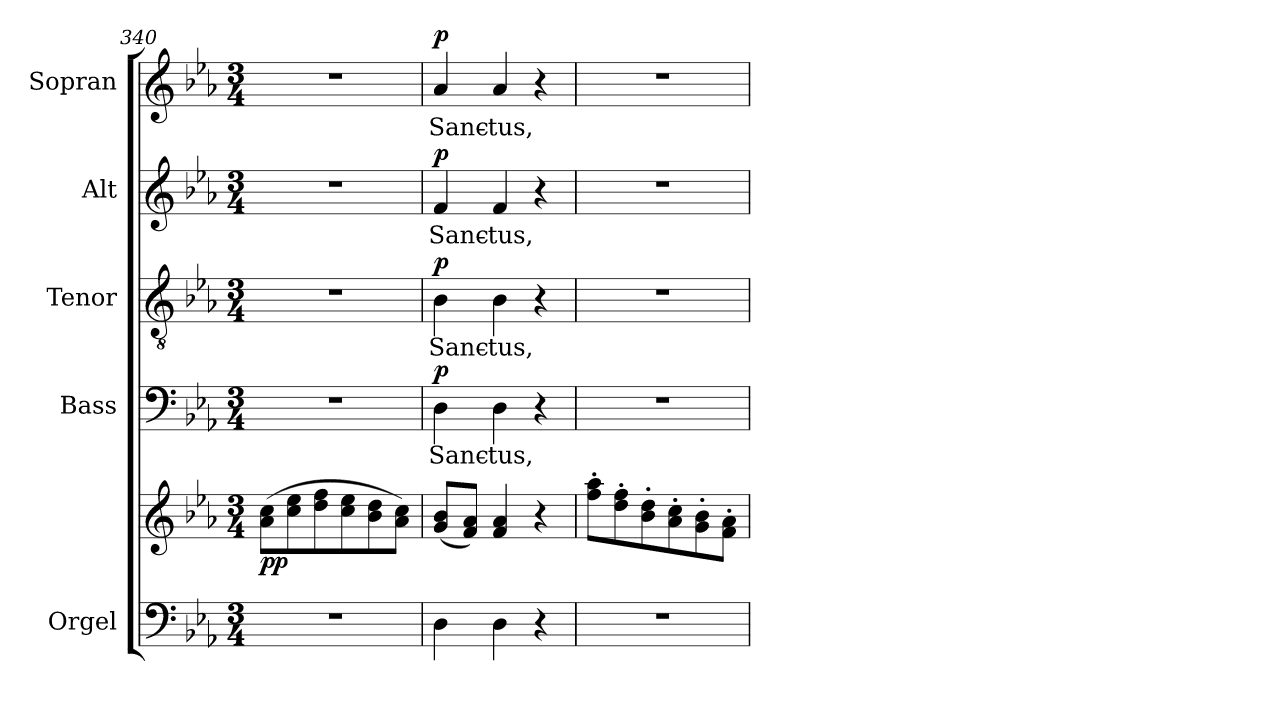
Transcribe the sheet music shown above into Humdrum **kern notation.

**kern	**kern	**dynam	**kern	**text	**dynam	**kern	**text	**dynam	**kern	**text	**dynam	**kern	**text	**dynam
*part5	*part5	*part5	*part4	*part4	*part4	*part3	*part3	*part3	*part2	*part2	*part2	*part1	*part1	*part1
*staff6	*staff5	*staff5/6	*staff4	*staff4	*staff4	*staff3	*staff3	*staff3	*staff2	*staff2	*staff2	*staff1	*staff1	*staff1
*I"Orgel	*	*	*I"Bass	*	*	*I"Tenor	*	*	*I"Alt	*	*	*I"Sopran	*	*
*I'Org.	*	*	*I'B.	*	*	*I'T.	*	*	*I'A.	*	*	*I'S.	*	*
*clefF4	*clefG2	*	*clefF4	*	*	*clefGv2	*	*	*clefG2	*	*	*clefG2	*	*
*k[b-e-a-]	*k[b-e-a-]	*	*k[b-e-a-]	*	*	*k[b-e-a-]	*	*	*k[b-e-a-]	*	*	*k[b-e-a-]	*	*
*E-:	*E-:	*	*E-:	*	*	*E-:	*	*	*E-:	*	*	*E-:	*	*
*M3/4	*M3/4	*	*M3/4	*	*	*M3/4	*	*	*M3/4	*	*	*M3/4	*	*
=340	=340	=340	=340	=340	=340	=340	=340	=340	=340	=340	=340	=340	=340	=340
!	!	!LO:DY:b	!	!	!	!	!	!	!	!	!	!	!	!
2.r	(>8a-\ 8cc\L	pp	2.r	.	.	2.r	.	.	2.r	.	.	2.r	.	.
.	8cc\ 8ee-\	.	.	.	.	.	.	.	.	.	.	.	.	.
.	8dd\ 8ff\	.	.	.	.	.	.	.	.	.	.	.	.	.
.	8cc\ 8ee-\	.	.	.	.	.	.	.	.	.	.	.	.	.
.	8b-\ 8dd\	.	.	.	.	.	.	.	.	.	.	.	.	.
.	8a-\ 8cc\J)	.	.	.	.	.	.	.	.	.	.	.	.	.
=341	=341	=341	=341	=341	=341	=341	=341	=341	=341	=341	=341	=341	=341	=341
!	!	!	!	!LO:LY:b	!LO:DY:a	!	!LO:LY:b	!LO:DY:a	!	!LO:LY:b	!LO:DY:a	!	!LO:LY:b	!LO:DY:a
4D\	(<8g/ 8b-/L	.	4D\	Sanc-	p	4B-\	Sanc-	p	4f/	Sanc-	p	4a-/	Sanc-	p
.	8f/ 8a-/J)	.	.	.	.	.	.	.	.	.	.	.	.	.
!	!	!	!	!LO:LY:b	!	!	!LO:LY:b	!	!	!LO:LY:b	!	!	!LO:LY:b	!
4D\	4f/ 4a-/	.	4D\	-tus,	.	4B-\	-tus,	.	4f/	-tus,	.	4a-/	-tus,	.
4r	4r	.	4r	.	.	4r	.	.	4r	.	.	4r	.	.
=342	=342	=342	=342	=342	=342	=342	=342	=342	=342	=342	=342	=342	=342	=342
2.r	8ff\'> 8aa-\'>L	.	2.r	.	.	2.r	.	.	2.r	.	.	2.r	.	.
.	8dd\'> 8ff\'>	.	.	.	.	.	.	.	.	.	.	.	.	.
.	8b-\'> 8dd\'>	.	.	.	.	.	.	.	.	.	.	.	.	.
.	8a-\'> 8cc\'>	.	.	.	.	.	.	.	.	.	.	.	.	.
.	8g\'> 8b-\'>	.	.	.	.	.	.	.	.	.	.	.	.	.
.	8f\'> 8a-\'>J	.	.	.	.	.	.	.	.	.	.	.	.	.
=	=	=	=	=	=	=	=	=	=	=	=	=	=	=
*-	*-	*-	*-	*-	*-	*-	*-	*-	*-	*-	*-	*-	*-	*-
